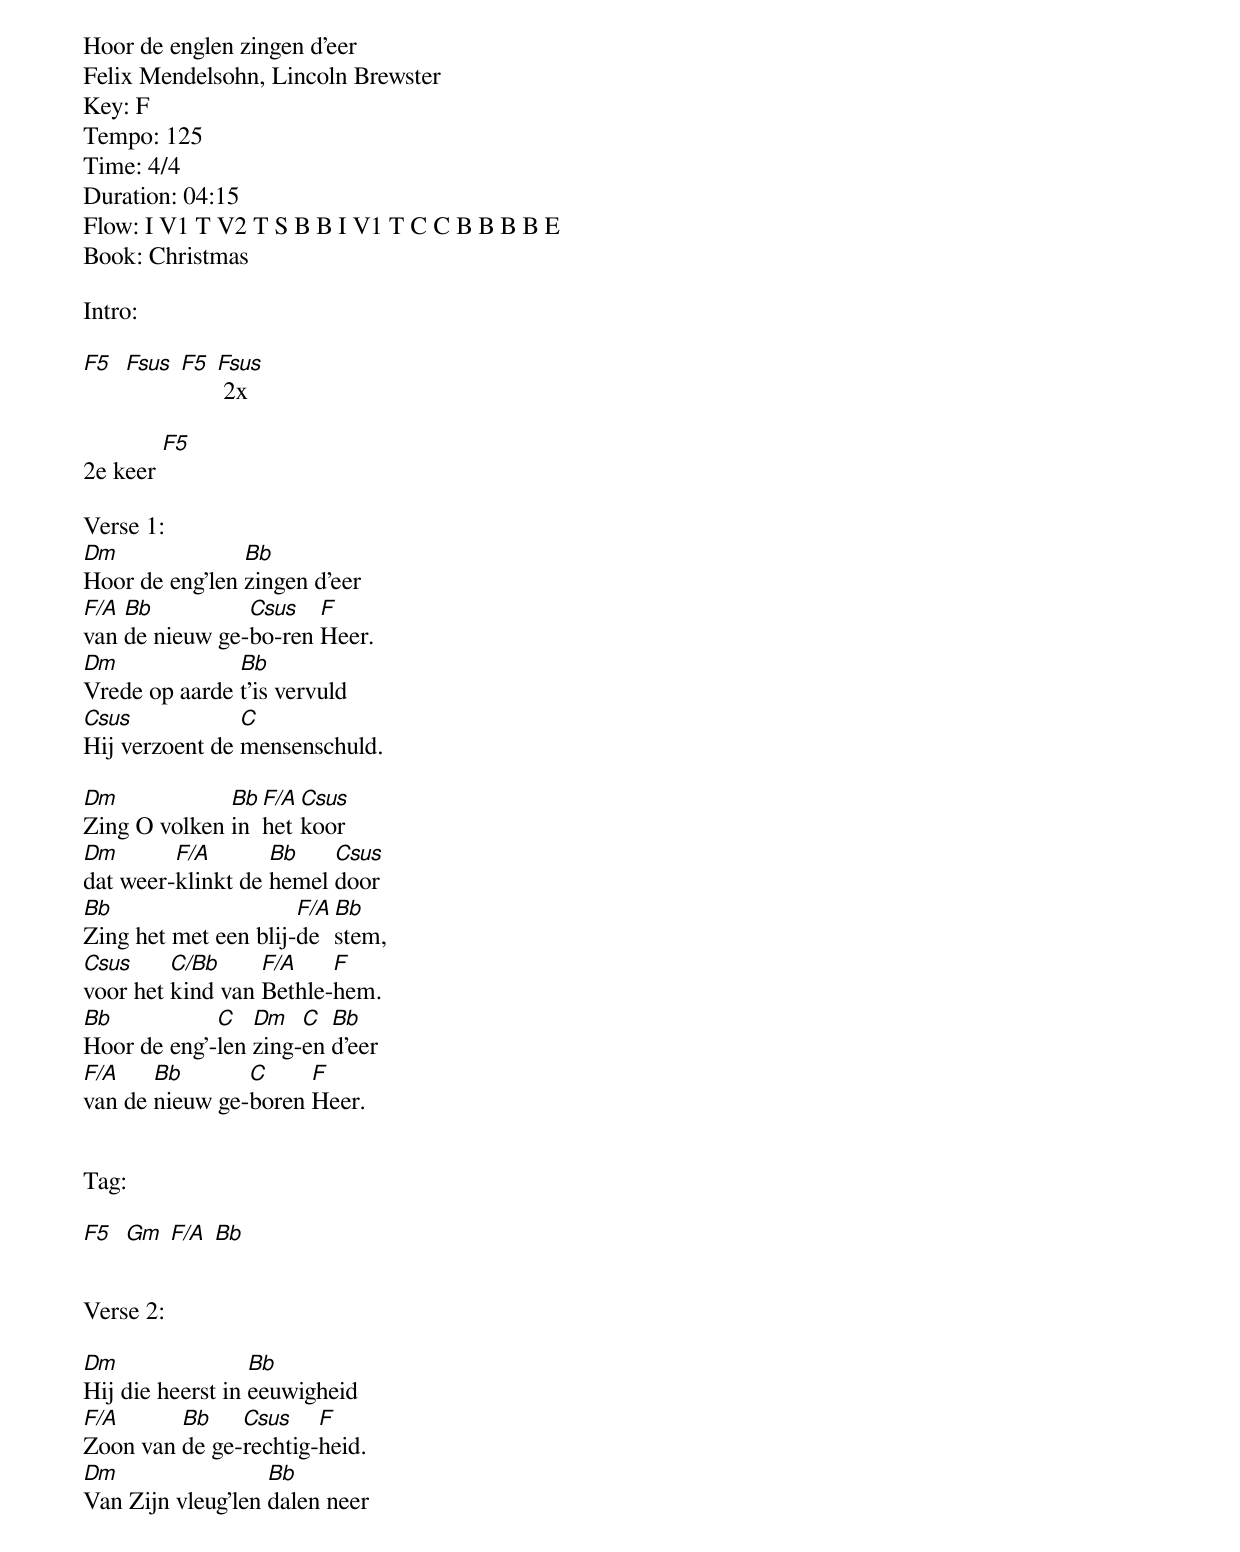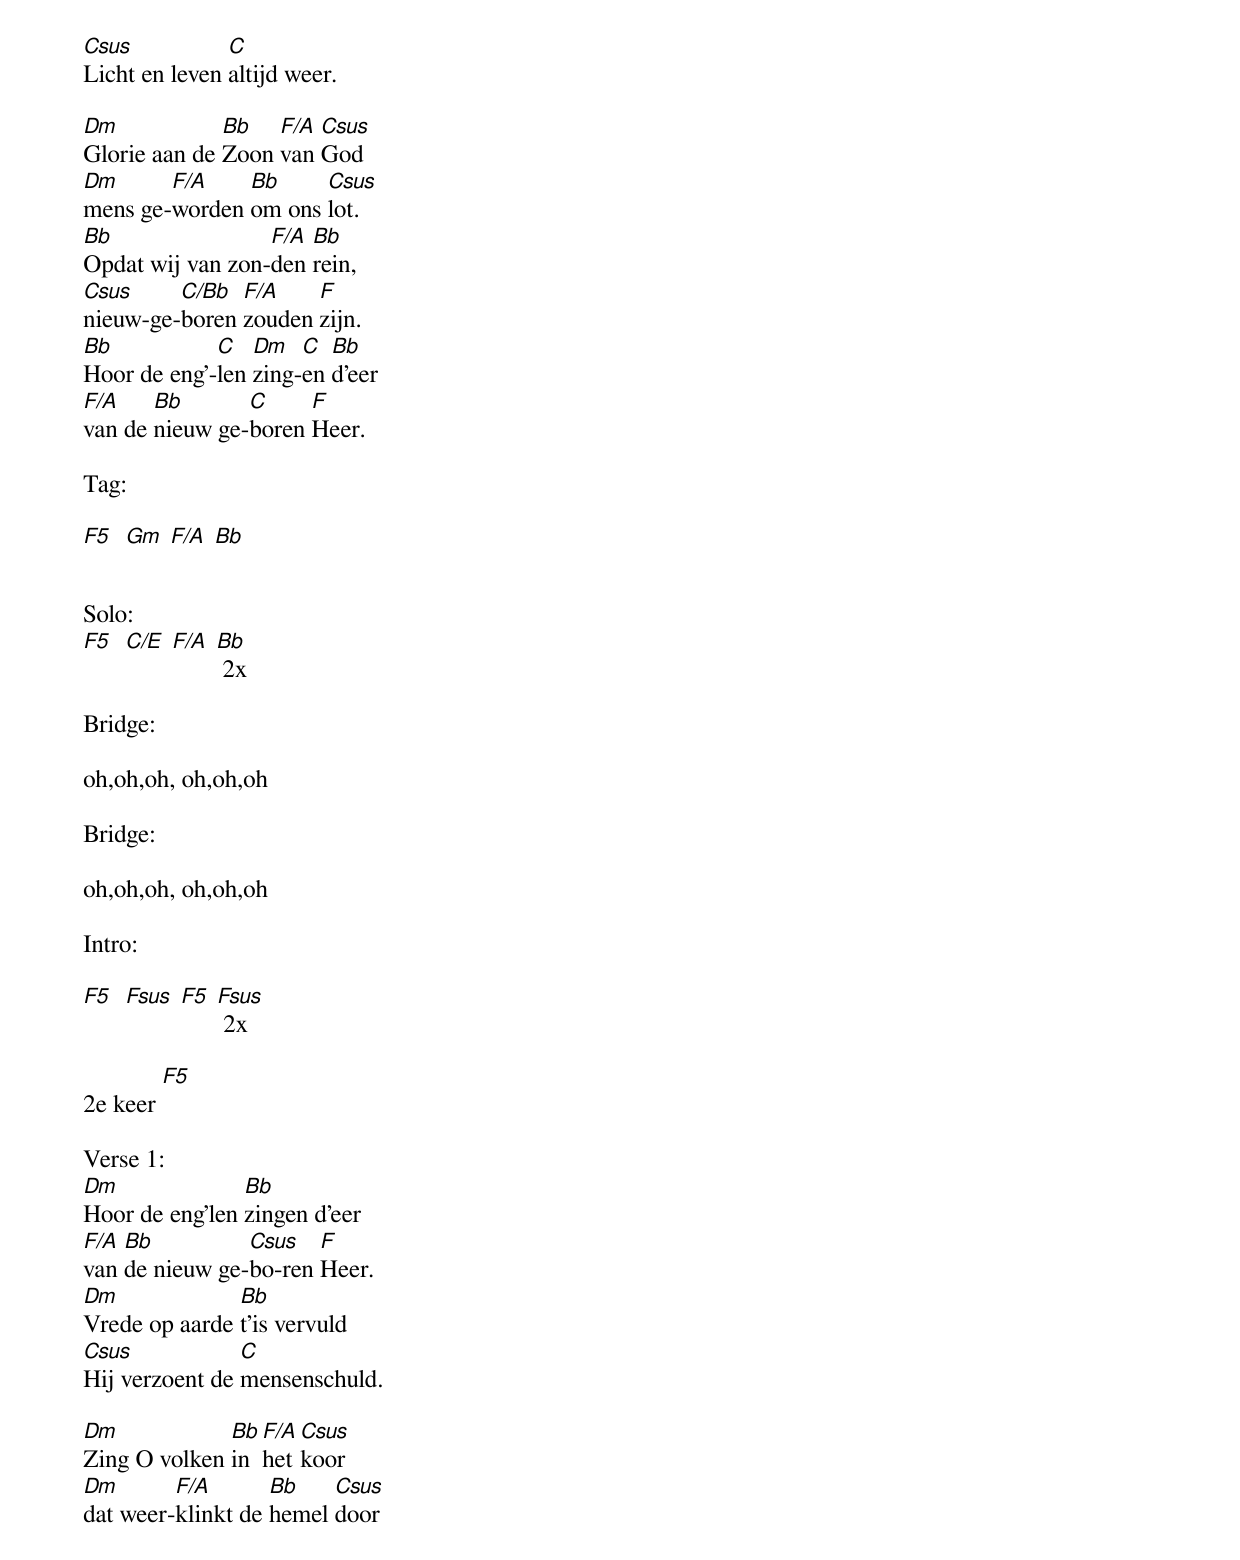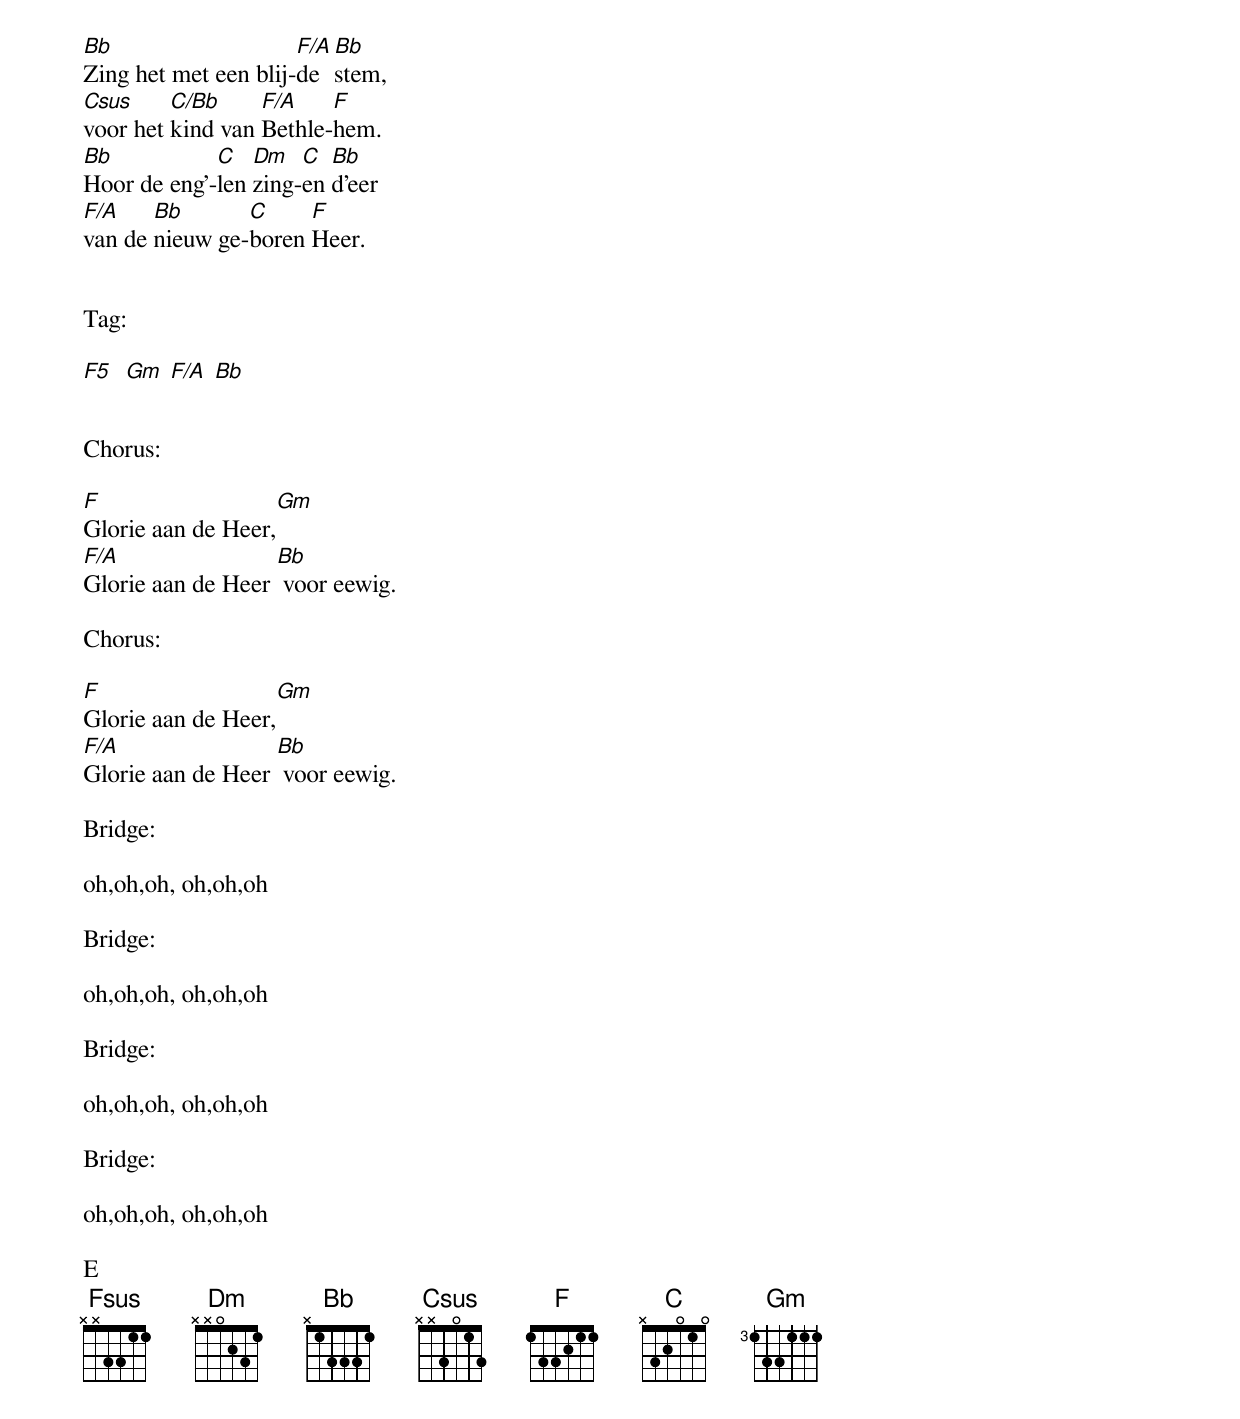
Hoor de englen zingen d'eer
Felix Mendelsohn, Lincoln Brewster
Key: F
Tempo: 125
Time: 4/4
Duration: 04:15
Flow: I V1 T V2 T S B B I V1 T C C B B B B E
Book: Christmas

Intro:

[F5]  [Fsus] [F5] [Fsus] 2x

2e keer [F5]

Verse 1:
[Dm]Hoor de eng'len [Bb]zingen d'eer
[F/A]van [Bb]de nieuw ge-[Csus]bo-ren [F]Heer.
[Dm]Vrede op aarde [Bb]t'is vervuld
[Csus]Hij verzoent de [C]mensenschuld.

[Dm]Zing O volken [Bb]in [F/A]het [Csus]koor
[Dm]dat weer-[F/A]klinkt de [Bb]hemel [Csus]door
[Bb]Zing het met een blij-[F/A]de [Bb]stem,
[Csus]voor het [C/Bb]kind van [F/A]Bethle-[F]hem.
[Bb]Hoor de eng'-[C]len [Dm]zing-[C]en [Bb]d'eer
[F/A]van de [Bb]nieuw ge-[C]boren [F]Heer.


Tag:

[F5]  [Gm] [F/A] [Bb]


Verse 2:

[Dm]Hij die heerst in [Bb]eeuwigheid
[F/A]Zoon van [Bb]de ge-[Csus]rechtig-[F]heid.
[Dm]Van Zijn vleug'len [Bb]dalen neer
[Csus]Licht en leven [C]altijd weer.

[Dm]Glorie aan de [Bb]Zoon [F/A]van [Csus]God
[Dm]mens ge-[F/A]worden [Bb]om ons [Csus]lot.
[Bb]Opdat wij van zon-[F/A]den [Bb]rein,
[Csus]nieuw-ge-[C/Bb]boren [F/A]zouden [F]zijn.
[Bb]Hoor de eng'-[C]len [Dm]zing-[C]en [Bb]d'eer
[F/A]van de [Bb]nieuw ge-[C]boren [F]Heer.

Tag:

[F5]  [Gm] [F/A] [Bb]


Solo:
[F5]  [C/E] [F/A] [Bb] 2x

Bridge:

oh,oh,oh, oh,oh,oh

Bridge:

oh,oh,oh, oh,oh,oh

Intro:

[F5]  [Fsus] [F5] [Fsus] 2x

2e keer [F5]

Verse 1:
[Dm]Hoor de eng'len [Bb]zingen d'eer
[F/A]van [Bb]de nieuw ge-[Csus]bo-ren [F]Heer.
[Dm]Vrede op aarde [Bb]t'is vervuld
[Csus]Hij verzoent de [C]mensenschuld.

[Dm]Zing O volken [Bb]in [F/A]het [Csus]koor
[Dm]dat weer-[F/A]klinkt de [Bb]hemel [Csus]door
[Bb]Zing het met een blij-[F/A]de [Bb]stem,
[Csus]voor het [C/Bb]kind van [F/A]Bethle-[F]hem.
[Bb]Hoor de eng'-[C]len [Dm]zing-[C]en [Bb]d'eer
[F/A]van de [Bb]nieuw ge-[C]boren [F]Heer.


Tag:

[F5]  [Gm] [F/A] [Bb]


Chorus:

[F]Glorie aan de Heer,[Gm]
[F/A]Glorie aan de Heer [Bb] voor eewig.

Chorus:

[F]Glorie aan de Heer,[Gm]
[F/A]Glorie aan de Heer [Bb] voor eewig.

Bridge:

oh,oh,oh, oh,oh,oh

Bridge:

oh,oh,oh, oh,oh,oh

Bridge:

oh,oh,oh, oh,oh,oh

Bridge:

oh,oh,oh, oh,oh,oh

E
